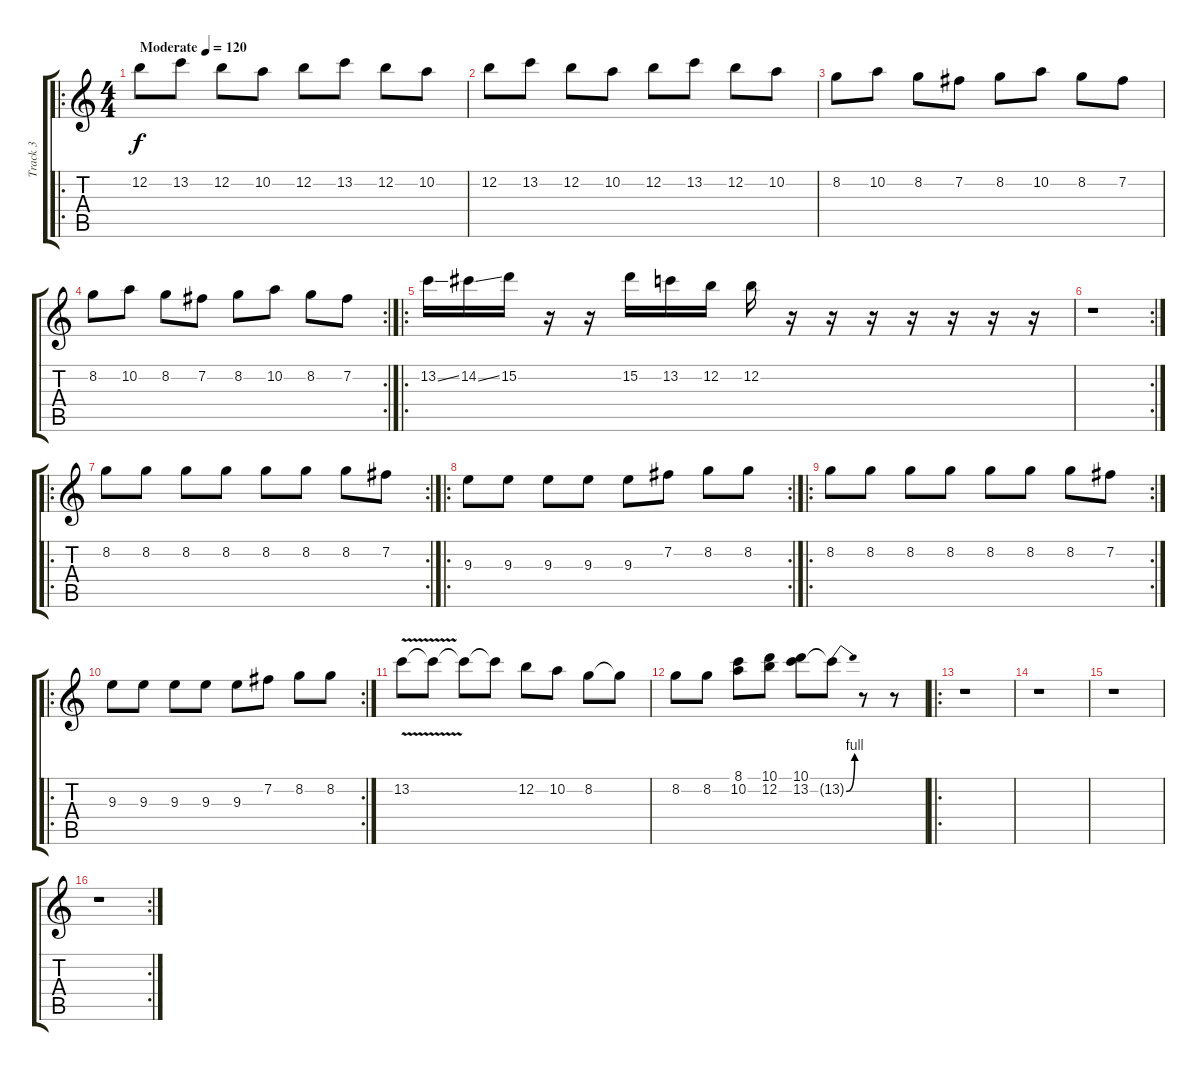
\track ("Track 3" "Track 3") {instrument acousticguitarsteel}
\staff {score tabs}
\tuning (E4 B3 G3 D3 A2 E2) {hide}
\ro
\ts (4 4)
\tempo (120 "Moderate")
\clef g2
\ks c
12.2.8{dy f instrument acousticguitarsteel} 13.2.8 12.2.8 10.2.8 12.2.8 13.2.8 12.2.8 10.2.8 |
12.2.8 13.2.8 12.2.8 10.2.8 12.2.8 13.2.8 12.2.8 10.2.8 |
8.2.8 10.2.8 8.2.8 7.2.8 8.2.8 10.2.8 8.2.8 7.2.8 |
\rc 2
8.2.8 10.2.8 8.2.8 7.2.8 8.2.8 10.2.8 8.2.8 7.2.8 |
\ro
13.2{ss}.16 14.2{ss}.16 15.2.16 r.16 r.16 15.2.16 13.2.16 12.2.16 12.2.16 r.16 r.16 r.16 r.16 r.16 r.16 r.16 |
\rc 2
r.1 |
\ro
\rc 2
8.2.8 8.2.8 8.2.8 8.2.8 8.2.8 8.2.8 8.2.8 7.2.8 |
\ro
\rc 2
9.3.8 9.3.8 9.3.8 9.3.8 9.3.8 7.2.8 8.2.8 8.2.8 |
\ro
\rc 2
8.2.8 8.2.8 8.2.8 8.2.8 8.2.8 8.2.8 8.2.8 7.2.8 |
\ro
\rc 2
9.3.8 9.3.8 9.3.8 9.3.8 9.3.8 7.2.8 8.2.8 8.2.8 |
13.2{v}.8 13.2{t}.8 13.2{t}.8 13.2{t}.8 12.2.8 10.2.8 8.2.8 8.2{t}.8 |
8.2.8 8.2.8 (8.1 10.2).8 (10.1 12.2).8 (10.1 13.2).8 13.2{be (bend 0 0 60 4) t}.8 r.8 r.8 |
\ro
r.1 |
r.1 |
r.1 |
\rc 2
r.1
